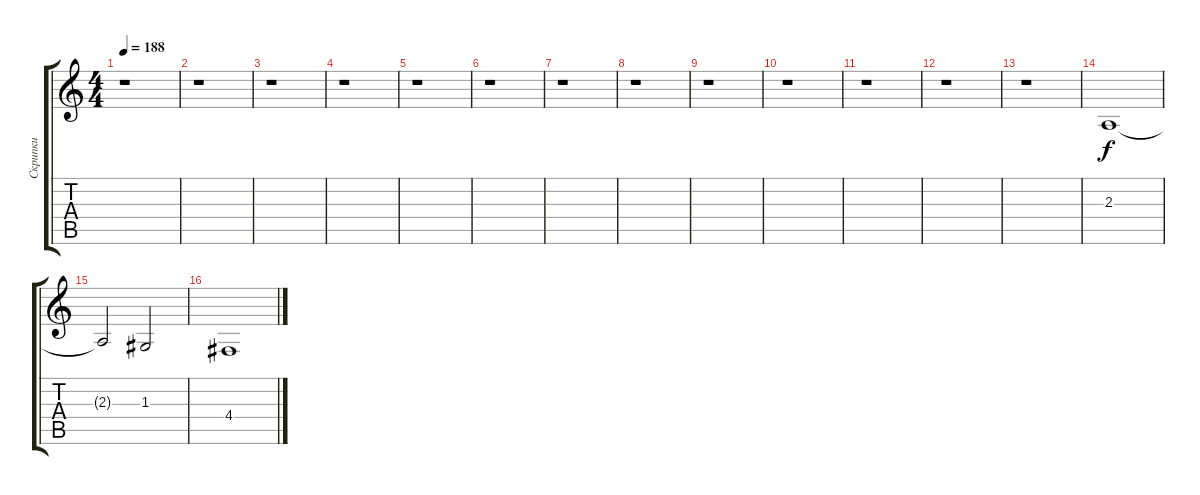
\track ("Скрипки" "Скрипки") {instrument stringensemble1}
\staff {score tabs}
\tuning (E4 B3 G3 D3 A2 E2) {hide}
\ts (4 4)
\tempo 188
\clef g2
\ks c
r.1{dy f} |
r.1 |
r.1 |
r.1 |
r.1 |
r.1 |
r.1 |
r.1 |
r.1 |
r.1 |
r.1 |
r.1 |
r.1 |
2.3.1 |
2.3{t}.2 1.3.2 |
4.4.1
